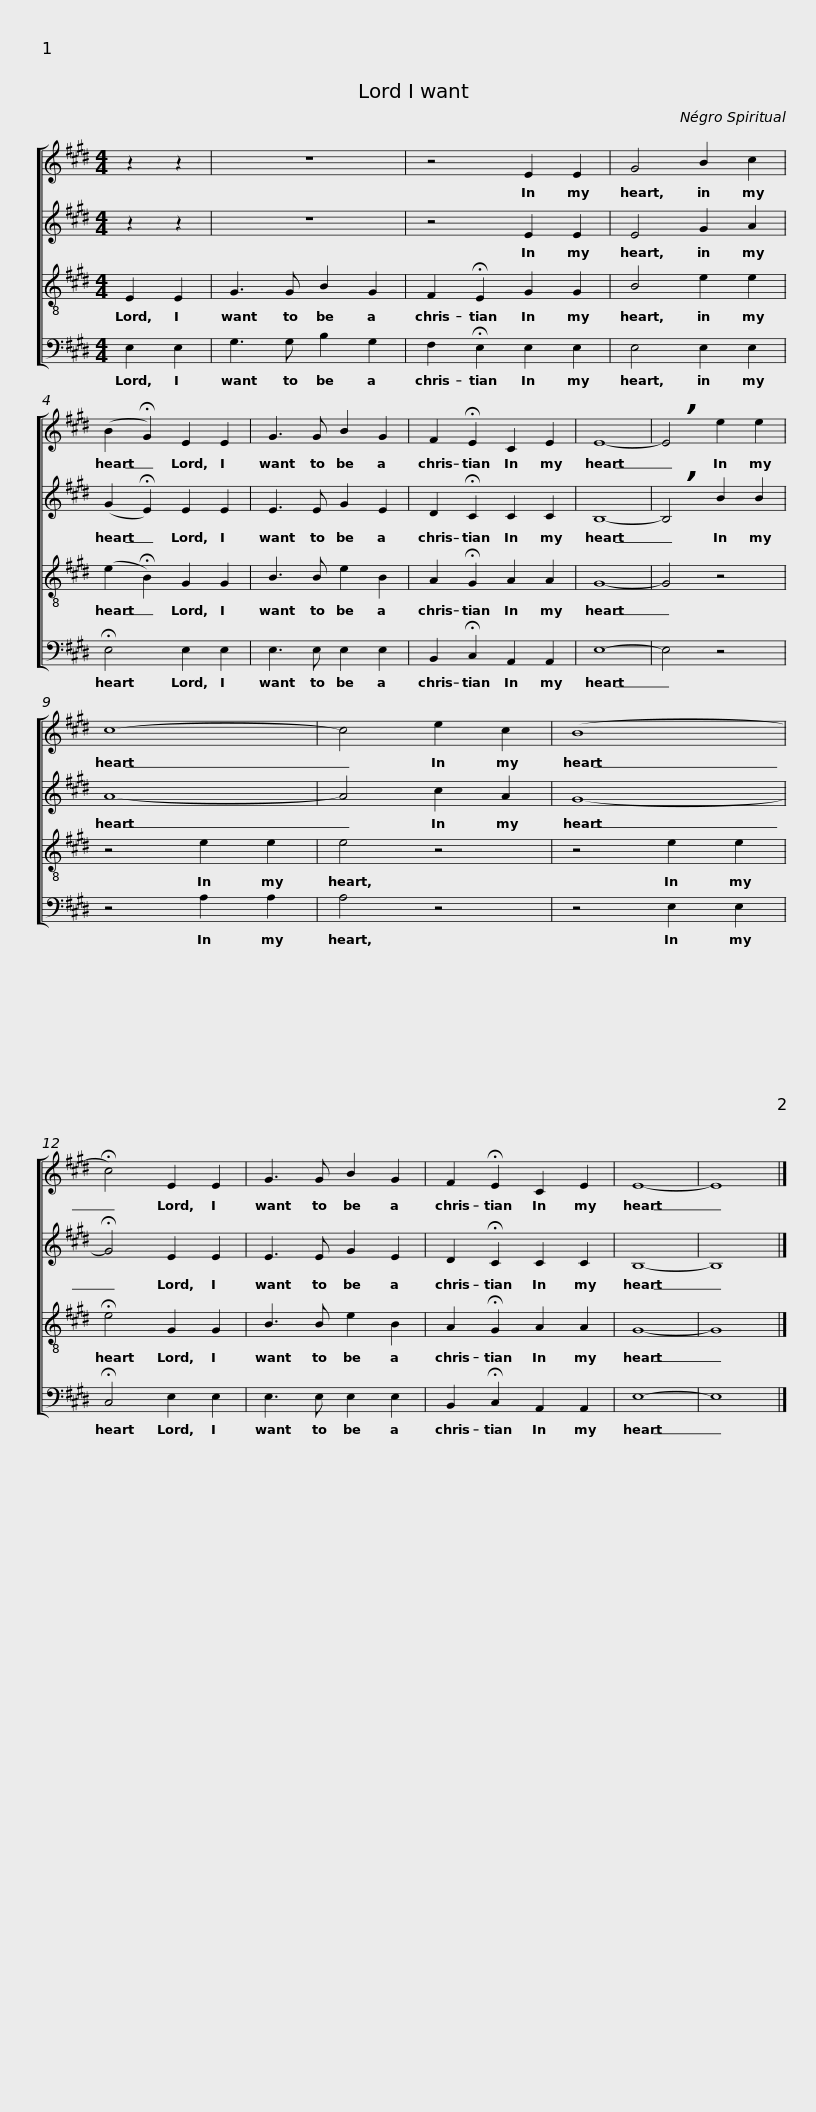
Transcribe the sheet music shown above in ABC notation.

X:1
%%score [ 1 2 3 4 ]
L:1/8
M:4/4
I:linebreak $
K:E
V:1 treble
V:2 treble
V:3 treble-8
V:4 bass
V:1
 z2 z2 | z8 | z4 E2 E2 | G4 B2 c2 | (B2 !fermata!G2) E2 E2 | %5
 G3 G B2 G2 |$ F2 !fermata!E2 C2 E2 | E8- | !breath!E4 e2 e2 | c8- | %10
 c4 e2 c2 | (B8 | !fermata!c4) E2 E2 |$ G3 G B2 G2 | F2 !fermata!E2 C2 E2 | %15
 E8- | E8 |] %17
V:2
 z2 z2 | z8 | z4 E2 E2 | E4 G2 A2 | (G2 !fermata!E2) E2 E2 | %5
 E3 E G2 E2 |$ D2 !fermata!C2 C2 C2 | B,8- | !breath!B,4 B2 B2 | A8- | %10
 A4 c2 A2 | G8- | !fermata!G4 E2 E2 |$ E3 E G2 E2 | D2 !fermata!C2 C2 C2 | %15
 B,8- | B,8 |] %17
V:3
 E2 E2 | G3 G B2 G2 | F2 !fermata!E2 G2 G2 | B4 e2 e2 | (e2 !fermata!B2) G2 G2 | %5
 B3 B e2 B2 |$ A2 !fermata!G2 A2 A2 | G8- | G4 z4 | z4 e2 e2 | %10
 e4 z4 | z4 e2 e2 | !fermata!e4 G2 G2 |$ B3 B e2 B2 | A2 !fermata!G2 A2 A2 | %15
 G8- | G8 |] %17
V:4
 E,2 E,2 | G,3 G, B,2 G,2 | F,2 !fermata!E,2 E,2 E,2 | E,4 E,2 E,2 | !fermata!E,4 E,2 E,2 | %5
 E,3 E, E,2 E,2 |$ B,,2 !fermata!C,2 A,,2 A,,2 | E,8- | E,4 z4 | z4 A,2 A,2 | %10
 A,4 z4 | z4 E,2 E,2 | !fermata!C,4 E,2 E,2 |$ E,3 E, E,2 E,2 | B,,2 !fermata!C,2 A,,2 A,,2 | %15
 E,8- | E,8 |] %17
